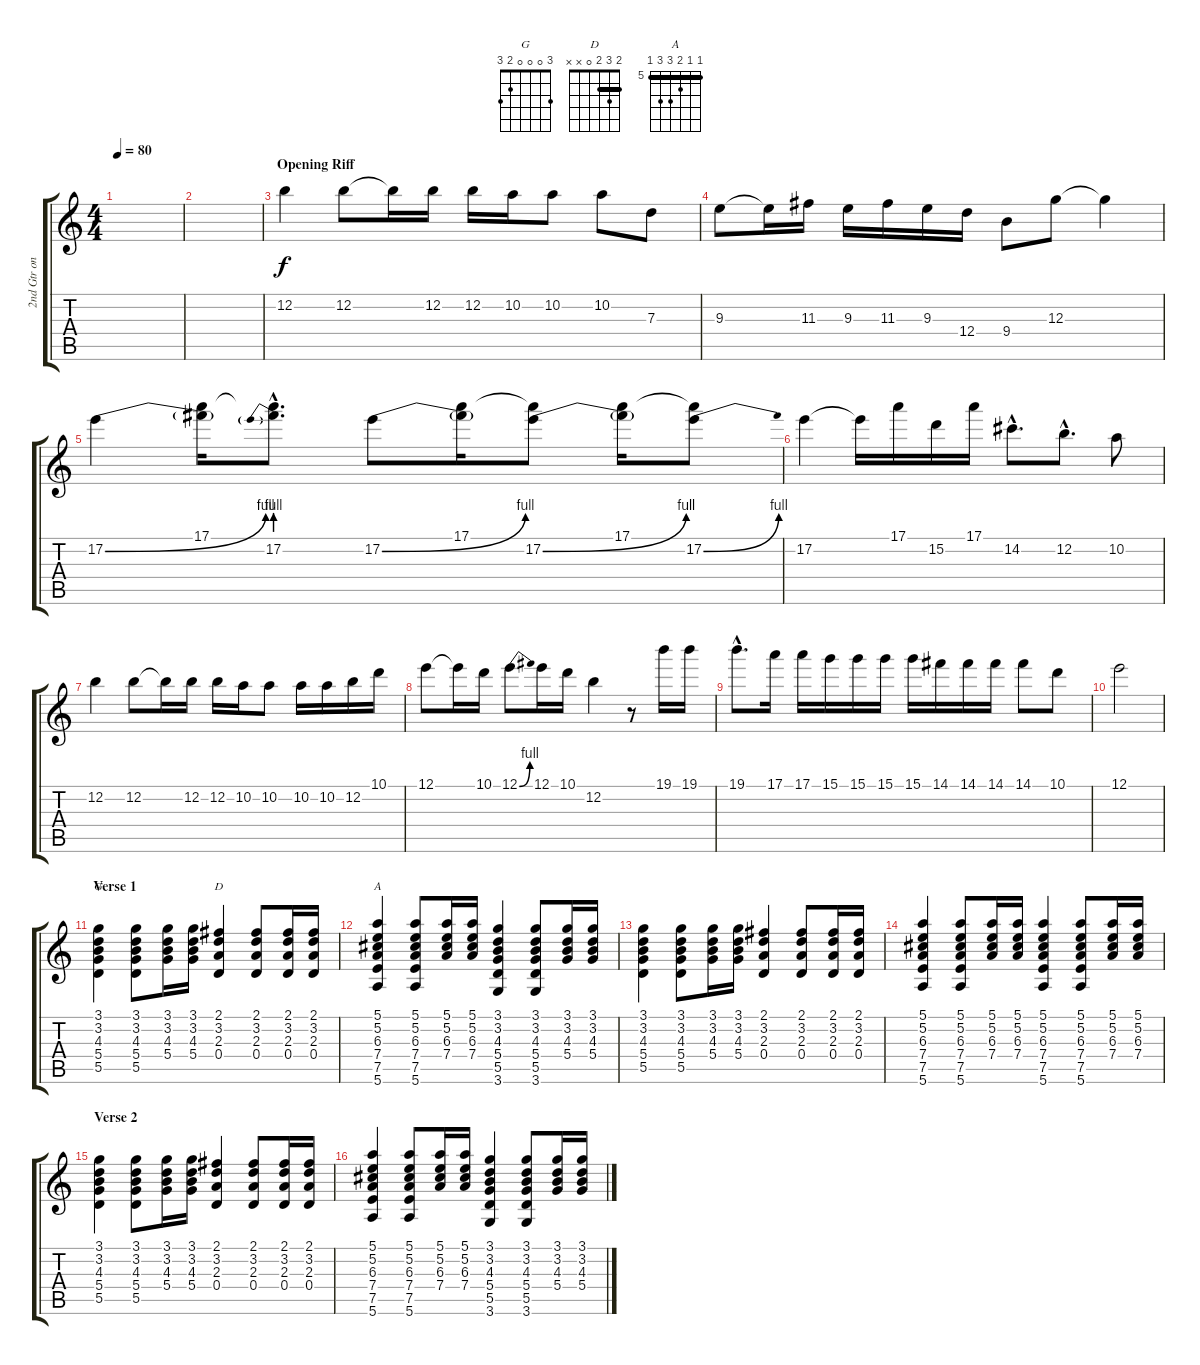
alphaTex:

\track ("2nd Gtr on Solo, Fills, Rythm" "2nd Gtr on") {instrument distortionguitar}
\staff {score tabs}
\tuning (E4 B3 G3 D3 A2 E2) {hide}
\chord ("G" 3 0 0 0 2 3)
\chord ("D" 2 3 2 0 x x) {barre 2}
\chord ("A" 5 5 6 7 7 5) {firstfret 5 barre 5}
\ts (4 4)
\tempo 80
\clef g2
\ks c
|
|
\section ("" "Opening Riff")
12.2.4{volume 13 balance 0 instrument overdrivenguitar} 12.2.8 12.2{t}.16 12.2.16 12.2.16 10.2.16 10.2.8 10.2.8 7.3.8 |
9.3.8 9.3{t}.16 11.3.16 9.3.16 11.3.16 9.3.16 12.4.16 9.4.8 12.3.8 12.3{t}.4 |
17.2{be (bend 0 0 60 4)}.4 (17.1 17.2{t}).16 (17.1{hac t} 17.2{be (prebend 0 4 60 4) hac}).8{d} 17.2{be (bend 0 0 60 4)}.8 (17.1 17.2{t}).16 (17.1{t} 17.2{be (bend 0 0 60 4)}).8 (17.1 17.2{t}).16 (17.1{t} 17.2{be (bend 0 0 60 4)}).8 |
17.2.4 17.2{t}.16 17.1.16 15.2.16 17.1.16 14.2{hac}.8{d} 12.2{hac}.8{d} 10.2.8 |
12.2.4 12.2.8 12.2{t}.16 12.2.16 12.2.16 10.2.16 10.2.8 10.2.16 10.2.16 12.2.16 10.1.16 |
12.1.8 12.1{t}.16 10.1.16 12.1{be (bend 0 0 60 4)}.8 12.1.16 10.1.16 12.2.4 r.8 19.1.16{balance 0} 19.1.16 |
19.1{hac}.8{d} 17.1.16 17.1.16 15.1.16 15.1.16 15.1.16 15.1.16 14.1.16 14.1.16 14.1.16 14.1.8 10.1.8 |
12.1.2 |
\section ("" "Verse 1")
(3.1 3.2 4.3 5.4 5.5).4{ch "G" volume 7 balance 8 instrument acousticguitarsteel} (3.1 3.2 4.3 5.4 5.5).8 (3.1 3.2 4.3 5.4).16 (3.1 3.2 4.3 5.4).16 (2.1 3.2 2.3 0.4).4{ch "D"} (2.1 3.2 2.3 0.4).8 (2.1 3.2 2.3 0.4).16 (2.1 3.2 2.3 0.4).16 |
(5.1 5.2 6.3 7.4 7.5 5.6).4{ch "A"} (5.1 5.2 6.3 7.4 7.5 5.6).8 (5.1 5.2 6.3 7.4).16 (5.1 5.2 6.3 7.4).16 (3.1 3.2 4.3 5.4 5.5 3.6).4 (3.1 3.2 4.3 5.4 5.5 3.6).8 (3.1 3.2 4.3 5.4).16 (3.1 3.2 4.3 5.4).16 |
(3.1 3.2 4.3 5.4 5.5).4{volume 7 balance 8 instrument acousticguitarsteel} (3.1 3.2 4.3 5.4 5.5).8 (3.1 3.2 4.3 5.4).16 (3.1 3.2 4.3 5.4).16 (2.1 3.2 2.3 0.4).4 (2.1 3.2 2.3 0.4).8 (2.1 3.2 2.3 0.4).16 (2.1 3.2 2.3 0.4).16 |
(5.1 5.2 6.3 7.4 7.5 5.6).4 (5.1 5.2 6.3 7.4 7.5 5.6).8 (5.1 5.2 6.3 7.4).16 (5.1 5.2 6.3 7.4).16 (5.1 5.2 6.3 7.4 7.5 5.6).4 (5.1 5.2 6.3 7.4 7.5 5.6).8 (5.1 5.2 6.3 7.4).16 (5.1 5.2 6.3 7.4).16 |
\section ("" "Verse 2")
(3.1 3.2 4.3 5.4 5.5).4{volume 7 balance 8 instrument acousticguitarsteel} (3.1 3.2 4.3 5.4 5.5).8 (3.1 3.2 4.3 5.4).16 (3.1 3.2 4.3 5.4).16 (2.1 3.2 2.3 0.4).4 (2.1 3.2 2.3 0.4).8 (2.1 3.2 2.3 0.4).16 (2.1 3.2 2.3 0.4).16 |
(5.1 5.2 6.3 7.4 7.5 5.6).4 (5.1 5.2 6.3 7.4 7.5 5.6).8 (5.1 5.2 6.3 7.4).16 (5.1 5.2 6.3 7.4).16 (3.1 3.2 4.3 5.4 5.5 3.6).4 (3.1 3.2 4.3 5.4 5.5 3.6).8 (3.1 3.2 4.3 5.4).16 (3.1 3.2 4.3 5.4).16
